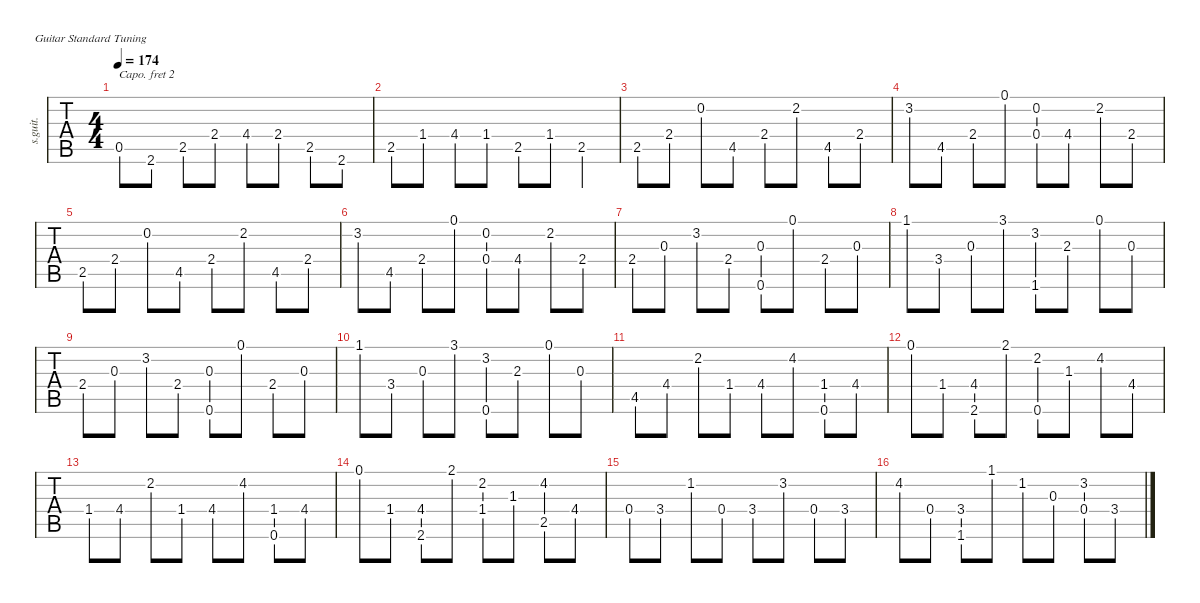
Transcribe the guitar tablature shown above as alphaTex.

\defaultSystemsLayout 4
\hideDynamics
\bracketExtendMode nobrackets
\otherSystemsTrackNameOrientation horizontal
\track ("Steel Guitar" "s.guit.") {instrument acousticguitarsteel}
\staff {tabs}
\capo 2
\tuning (E4 B3 G3 D3 A2 E2)
\ts (4 4)
\tempo 174
\clef g2
\ks c
0.5.8{dy ff} 2.6.8{dy f} 2.5.8 2.4.8 4.4.8{dy ff} 2.4.8{dy f} 2.5.8 2.6.8 |
2.5.8 1.4.8{dy ff} 4.4.8 1.4.8{dy f} 2.5.8 1.4.8 2.5.4 |
2.5.8 2.4.8 0.2.8{dy ff} 4.5.8{dy f} 2.4.8 2.2.8{dy ff} 4.5.8{dy f} 2.4.8 |
3.2.8{dy ff} 4.5.8{dy f} 2.4.8 0.1.8{dy ff} (0.2 0.4).8{dy f} 4.4.8 2.2.8{dy ff} 2.4.8{dy f} |
2.5.8 2.4.8 0.2.8{dy ff} 4.5.8{dy f} 2.4.8 2.2.8{dy ff} 4.5.8{dy f} 2.4.8 |
3.2.8{dy ff} 4.5.8{dy f} 2.4.8 0.1.8{dy ff} (0.2 0.4).8{dy f} 4.4.8 2.2.8{dy ff} 2.4.8{dy f} |
2.4.8 0.3.8 3.2.8{dy ff} 2.4.8{dy f} (0.3 0.6).8 0.1.8{dy ff} 2.4.8{dy f} 0.3.8 |
1.1.8{dy ff} 3.4.8{dy f} 0.3.8 3.1.8{dy ff} (3.2 1.6).8{dy f} 2.3.8 0.1.8{dy ff} 0.3.8{dy f} |
2.4.8 0.3.8 3.2.8{dy ff} 2.4.8{dy f} (0.3 0.6).8 0.1.8{dy ff} 2.4.8{dy f} 0.3.8 |
1.1.8{dy ff} 3.4.8{dy f} 0.3.8 3.1.8{dy ff} (3.2 0.6).8{dy f} 2.3.8 0.1.8{dy ff} 0.3.8{dy f} |
4.5.8 4.4.8 2.2.8{dy ff} 1.4.8{dy f} 4.4.8 4.2.8{dy ff} (1.4 0.6).8{dy f} 4.4.8 |
0.1.8{dy ff} 1.4.8{dy f} (4.4 2.6).8 2.1.8{dy ff} (2.2 0.6).8{dy f} 1.3.8 4.2.8{dy ff} 4.4.8{dy f} |
1.4.8 4.4.8 2.2.8{dy ff} 1.4.8{dy f} 4.4.8 4.2.8{dy ff} (1.4 0.6).8{dy f} 4.4.8 |
0.1.8{dy ff} 1.4.8{dy f} (4.4 2.6).8 2.1.8{dy ff} (2.2 1.4).8{dy f} 1.3.8 (4.2 2.5).8{dy ff} 4.4.8{dy f} |
0.4.8 3.4.8 1.2.8{dy ff} 0.4.8{dy f} 3.4.8 3.2.8{dy ff} 0.4.8{dy f} 3.4.8 |
4.2.8{dy ff} 0.4.8{dy f} (3.4 1.6).8 1.1.8{dy ff} 1.2.8{dy f} 0.3.8 (3.2 0.4).8{dy ff} 3.4.8{dy f}
